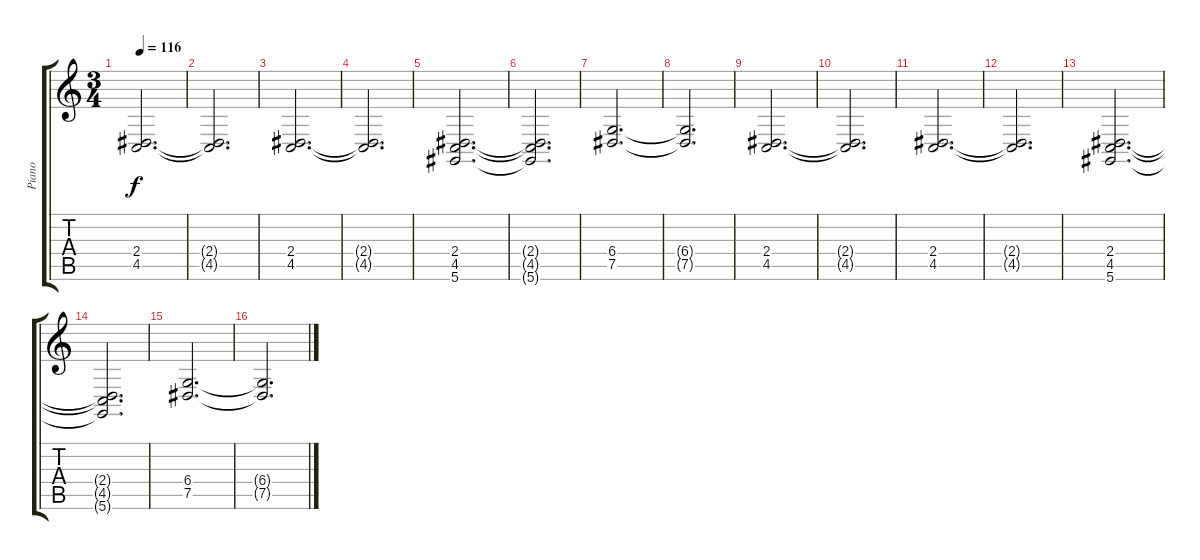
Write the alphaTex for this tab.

\track ("Piano" "Piano") {instrument acousticgrandpiano}
\staff {score tabs}
\tuning (Eb4 Bb3 Gb3 Db3 Ab2 Eb2) {hide}
\ts (3 4)
\tempo 116
\clef g2
\ks c
(2.4 4.5).2{d dy f} |
(2.4{t} 4.5{t}).2{d} |
(2.4 4.5).2{d} |
(2.4{t} 4.5{t}).2{d} |
(2.4 4.5 5.6).2{d} |
(2.4{t} 4.5{t} 5.6{t}).2{d} |
(6.4 7.5).2{d} |
(6.4{t} 7.5{t}).2{d} |
(2.4 4.5).2{d} |
(2.4{t} 4.5{t}).2{d} |
(2.4 4.5).2{d} |
(2.4{t} 4.5{t}).2{d} |
(2.4 4.5 5.6).2{d} |
(2.4{t} 4.5{t} 5.6{t}).2{d} |
(6.4 7.5).2{d} |
(6.4{t} 7.5{t}).2{d}
